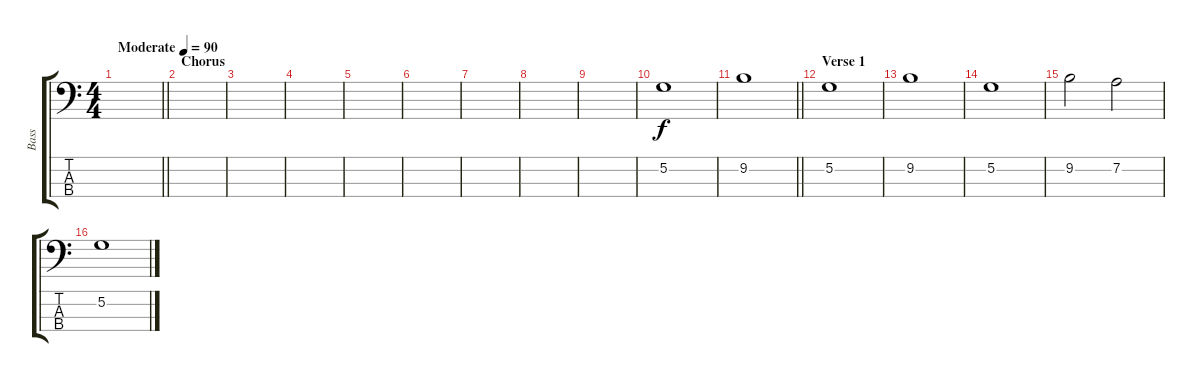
\track ("Bass" "Bass") {instrument electricbassfinger}
\staff {score tabs}
\tuning (G2 D2 A1 E1) {hide}
\ts (4 4)
\tempo (90 "Moderate")
\clef f4
\barLineRight lightlight
\ks c
|
\section ("" "Chorus")
|
|
|
|
|
|
|
|
5.2.1 |
\barLineRight lightlight
9.2.1 |
\section ("" "Verse 1")
5.2.1 |
9.2.1 |
5.2.1 |
9.2.2 7.2.2 |
5.2.1
